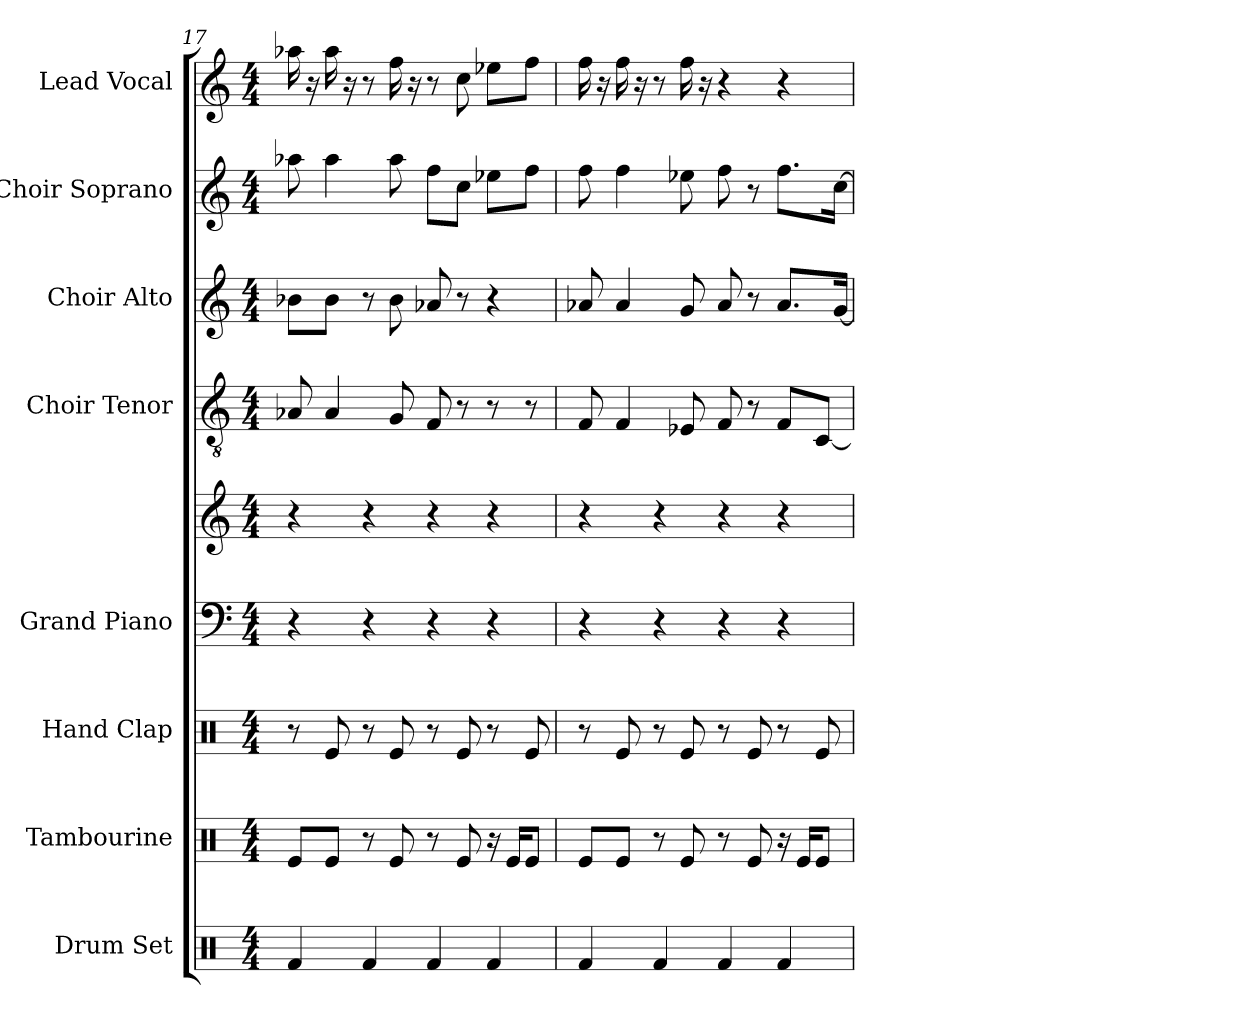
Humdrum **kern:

**kern	**kern	**kern	**kern	**kern	**kern	**kern	**kern	**kern
*part8	*part7	*part6	*part5	*part5	*part4	*part3	*part2	*part1
*staff9	*staff8	*staff7	*staff6	*staff5	*staff4	*staff3	*staff2	*staff1
*I"Drum Set	*I"Tambourine	*I"Hand Clap	*I"Grand Piano	*	*I"Choir Tenor	*I"Choir Alto	*I"Choir Soprano	*I"Lead Vocal
*I'Drs.	*I'Tamb.	*I'Clp.	*I'Pno.	*	*I'Ten.	*I'Alto	*I'Sop.	*I'Lead
*clefX	*clefX	*clefX	*clefF4	*clefG2	*clefGv2	*clefG2	*clefG2	*clefG2
*k[]	*k[]	*k[]	*k[]	*k[]	*k[]	*k[]	*k[]	*k[]
*M4/4	*M4/4	*M4/4	*M4/4	*M4/4	*M4/4	*M4/4	*M4/4	*M4/4
=17	=17	=17	=17	=17	=17	=17	=17	=17
4Rf	8ReL	8r	4r	4r	8A-X	8b-XL	8aa-X	16aa-X
.	.	.	.	.	.	.	.	16r
.	8ReJ	8Re	.	.	4A-	8b-J	4aa-	16aa-
.	.	.	.	.	.	.	.	16r
4Rf	8r	8r	4r	4r	.	8r	.	8r
.	8Re	8Re	.	.	8G	8b-	8aa-	16ff
.	.	.	.	.	.	.	.	16r
4Rf	8r	8r	4r	4r	8F	8a-X	8ffL	8r
.	8Re	8Re	.	.	8r	8r	8ccJ	8cc
4Rf	16r	8r	4r	4r	8r	4r	8ee-XL	8ee-XL
.	16ReKL	.	.	.	.	.	.	.
.	8ReJ	8Re	.	.	8r	.	8ffJ	8ffJ
=18	=18	=18	=18	=18	=18	=18	=18	=18
4Rf	8ReL	8r	4r	4r	8F	8a-X	8ff	16ff
.	.	.	.	.	.	.	.	16r
.	8ReJ	8Re	.	.	4F	4a-	4ff	16ff
.	.	.	.	.	.	.	.	16r
4Rf	8r	8r	4r	4r	.	.	.	8r
.	8Re	8Re	.	.	8E-X	8g	8ee-X	16ff
.	.	.	.	.	.	.	.	16r
4Rf	8r	8r	4r	4r	8F	8a-	8ff	4r
.	8Re	8Re	.	.	8r	8r	8r	.
4Rf	16r	8r	4r	4r	8FL	8.a-L	8.ffL	4r
.	16ReKL	.	.	.	.	.	.	.
.	8ReJ	8Re	.	.	[8CJ	.	.	.
.	.	.	.	.	.	[16gJk	[16ccJk	.
=	=	=	=	=	=	=	=	=
*-	*-	*-	*-	*-	*-	*-	*-	*-
